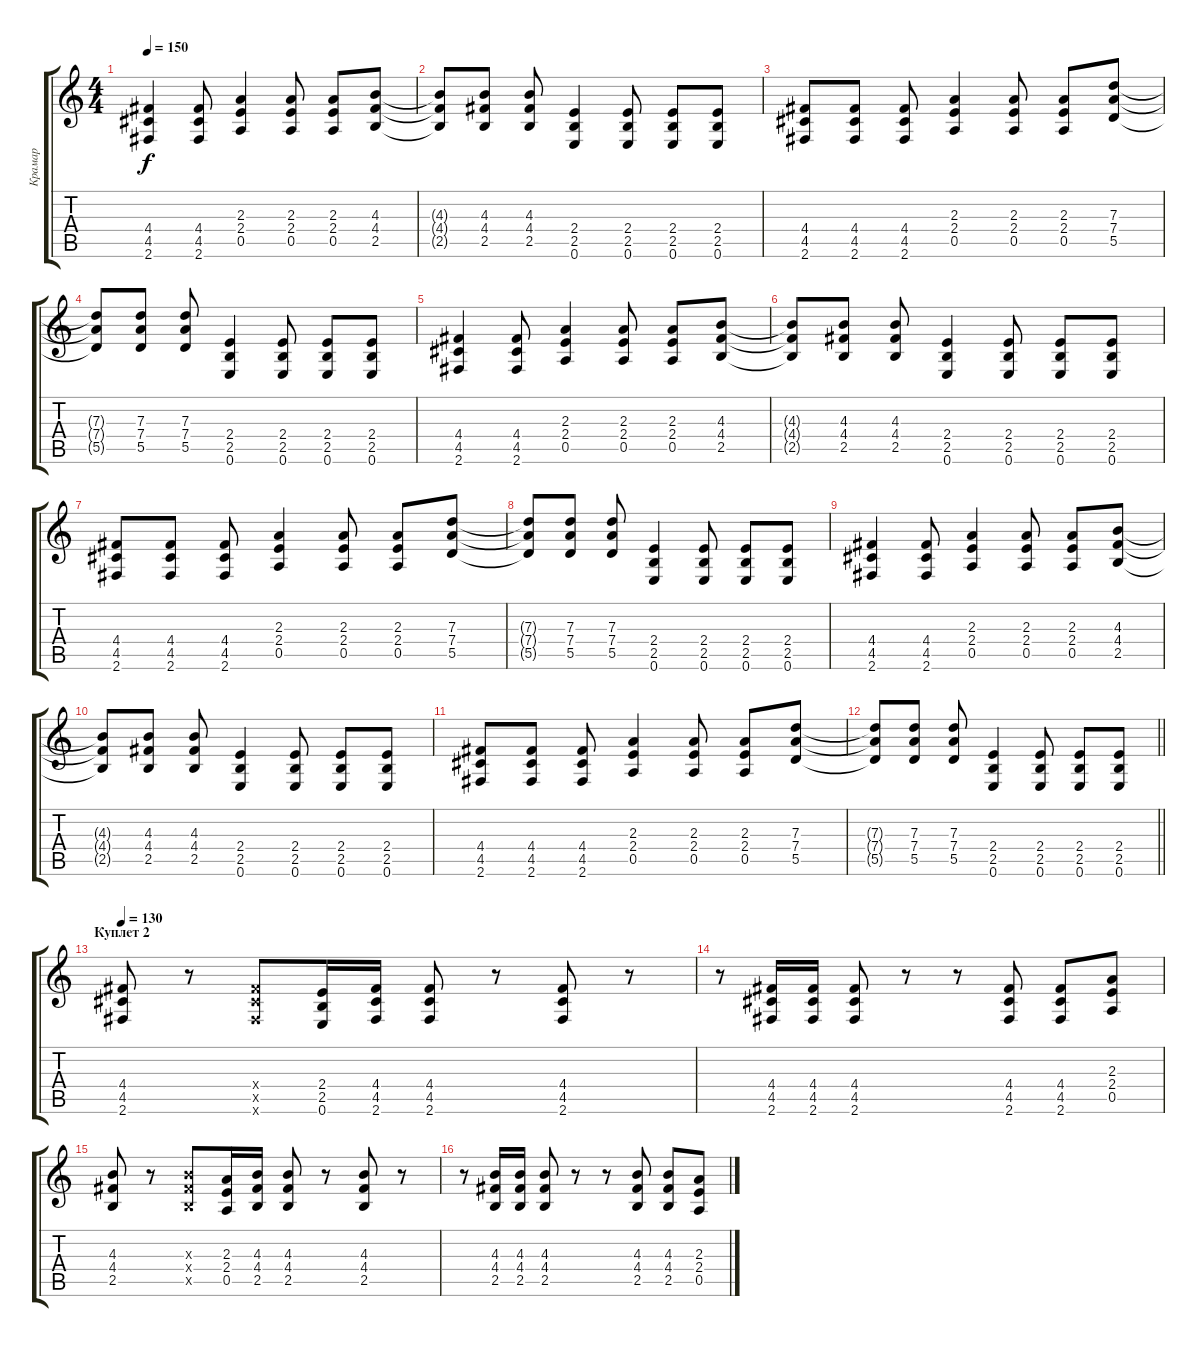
\track ("Крамар" "Крамар") {instrument overdrivenguitar}
\staff {score tabs}
\tuning (E4 B3 G3 D3 A2 E2) {hide}
\ts (4 4)
\tempo 150
\clef g2
\ks c
(4.4 4.5 2.6).4{dy f} (4.4 4.5 2.6).8 (2.3 2.4 0.5).4 (2.3 2.4 0.5).8 (2.3 2.4 0.5).8 (4.3 4.4 2.5).8 |
(4.3{t} 4.4{t} 2.5{t}).8 (4.3 4.4 2.5).8 (4.3 4.4 2.5).8 (2.4 2.5 0.6).4 (2.4 2.5 0.6).8 (2.4 2.5 0.6).8 (2.4 2.5 0.6).8 |
(4.4 4.5 2.6).8 (4.4 4.5 2.6).8 (4.4 4.5 2.6).8 (2.3 2.4 0.5).4 (2.3 2.4 0.5).8 (2.3 2.4 0.5).8 (7.3 7.4 5.5).8 |
(7.3{t} 7.4{t} 5.5{t}).8 (7.3 7.4 5.5).8 (7.3 7.4 5.5).8 (2.4 2.5 0.6).4 (2.4 2.5 0.6).8 (2.4 2.5 0.6).8 (2.4 2.5 0.6).8 |
(4.4 4.5 2.6).4 (4.4 4.5 2.6).8 (2.3 2.4 0.5).4 (2.3 2.4 0.5).8 (2.3 2.4 0.5).8 (4.3 4.4 2.5).8 |
(4.3{t} 4.4{t} 2.5{t}).8 (4.3 4.4 2.5).8 (4.3 4.4 2.5).8 (2.4 2.5 0.6).4 (2.4 2.5 0.6).8 (2.4 2.5 0.6).8 (2.4 2.5 0.6).8 |
(4.4 4.5 2.6).8 (4.4 4.5 2.6).8 (4.4 4.5 2.6).8 (2.3 2.4 0.5).4 (2.3 2.4 0.5).8 (2.3 2.4 0.5).8 (7.3 7.4 5.5).8 |
(7.3{t} 7.4{t} 5.5{t}).8 (7.3 7.4 5.5).8 (7.3 7.4 5.5).8 (2.4 2.5 0.6).4 (2.4 2.5 0.6).8 (2.4 2.5 0.6).8 (2.4 2.5 0.6).8 |
(4.4 4.5 2.6).4 (4.4 4.5 2.6).8 (2.3 2.4 0.5).4 (2.3 2.4 0.5).8 (2.3 2.4 0.5).8 (4.3 4.4 2.5).8 |
(4.3{t} 4.4{t} 2.5{t}).8 (4.3 4.4 2.5).8 (4.3 4.4 2.5).8 (2.4 2.5 0.6).4 (2.4 2.5 0.6).8 (2.4 2.5 0.6).8 (2.4 2.5 0.6).8 |
(4.4 4.5 2.6).8 (4.4 4.5 2.6).8 (4.4 4.5 2.6).8 (2.3 2.4 0.5).4 (2.3 2.4 0.5).8 (2.3 2.4 0.5).8 (7.3 7.4 5.5).8 |
\barLineRight lightlight
(7.3{t} 7.4{t} 5.5{t}).8 (7.3 7.4 5.5).8 (7.3 7.4 5.5).8 (2.4 2.5 0.6).4 (2.4 2.5 0.6).8 (2.4 2.5 0.6).8 (2.4 2.5 0.6).8 |
\section ("" "Куплет 2")
\tempo 130
(4.4 4.5 2.6).8{instrument distortionguitar} r.8 (4.4{x} 4.5{x} 2.6{x}).8 (2.4 2.5 0.6).16 (4.4 4.5 2.6).16 (4.4 4.5 2.6).8 r.8 (4.4 4.5 2.6).8 r.8 |
r.8 (4.4 4.5 2.6).16 (4.4 4.5 2.6).16 (4.4 4.5 2.6).8 r.8 r.8 (4.4 4.5 2.6).8 (4.4 4.5 2.6).8 (2.3 2.4 0.5).8 |
(4.3 4.4 2.5).8 r.8 (4.3{x} 4.4{x} 2.5{x}).8 (2.3 2.4 0.5).16 (4.3 4.4 2.5).16 (4.3 4.4 2.5).8 r.8 (4.3 4.4 2.5).8 r.8 |
r.8 (4.3 4.4 2.5).16 (4.3 4.4 2.5).16 (4.3 4.4 2.5).8 r.8 r.8 (4.3 4.4 2.5).8 (4.3 4.4 2.5).8 (2.3 2.4 0.5).8
